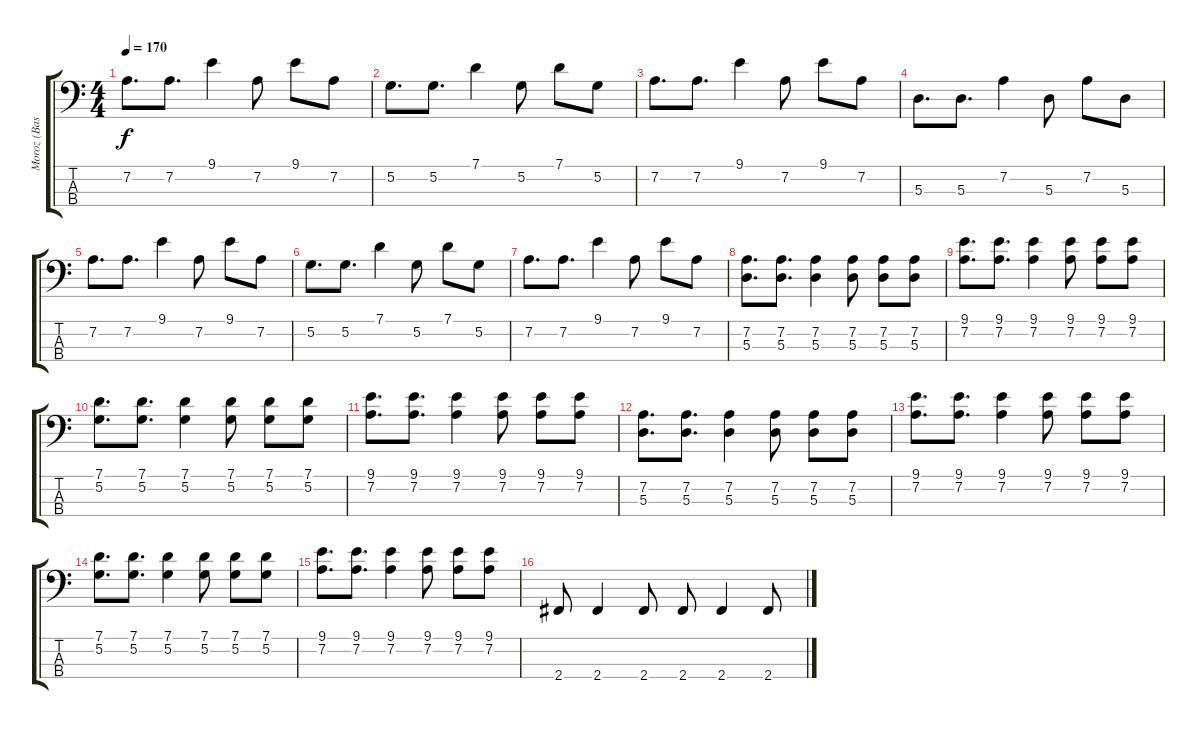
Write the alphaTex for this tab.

\track ("Moroz (Bass)" "Moroz (Bas") {instrument electricbasspick}
\staff {score tabs}
\tuning (G2 D2 A1 E1) {hide}
\ts (4 4)
\tempo 170
\clef f4
\ks c
7.2.8{d dy f} 7.2.8{d} 9.1.4 7.2.8 9.1.8 7.2.8 |
5.2.8{d} 5.2.8{d} 7.1.4 5.2.8 7.1.8 5.2.8 |
7.2.8{d} 7.2.8{d} 9.1.4 7.2.8 9.1.8 7.2.8 |
5.3.8{d} 5.3.8{d} 7.2.4 5.3.8 7.2.8 5.3.8 |
7.2.8{d} 7.2.8{d} 9.1.4 7.2.8 9.1.8 7.2.8 |
5.2.8{d} 5.2.8{d} 7.1.4 5.2.8 7.1.8 5.2.8 |
7.2.8{d} 7.2.8{d} 9.1.4 7.2.8 9.1.8 7.2.8 |
(7.2 5.3).8{d} (7.2 5.3).8{d} (7.2 5.3).4 (7.2 5.3).8 (7.2 5.3).8 (7.2 5.3).8 |
(9.1 7.2).8{d} (9.1 7.2).8{d} (9.1 7.2).4 (9.1 7.2).8 (9.1 7.2).8 (9.1 7.2).8 |
(7.1 5.2).8{d} (7.1 5.2).8{d} (7.1 5.2).4 (7.1 5.2).8 (7.1 5.2).8 (7.1 5.2).8 |
(9.1 7.2).8{d} (9.1 7.2).8{d} (9.1 7.2).4 (9.1 7.2).8 (9.1 7.2).8 (9.1 7.2).8 |
(7.2 5.3).8{d} (7.2 5.3).8{d} (7.2 5.3).4 (7.2 5.3).8 (7.2 5.3).8 (7.2 5.3).8 |
(9.1 7.2).8{d} (9.1 7.2).8{d} (9.1 7.2).4 (9.1 7.2).8 (9.1 7.2).8 (9.1 7.2).8 |
(7.1 5.2).8{d} (7.1 5.2).8{d} (7.1 5.2).4 (7.1 5.2).8 (7.1 5.2).8 (7.1 5.2).8 |
(9.1 7.2).8{d} (9.1 7.2).8{d} (9.1 7.2).4 (9.1 7.2).8 (9.1 7.2).8 (9.1 7.2).8 |
2.4.8 2.4.4 2.4.8 2.4.8 2.4.4 2.4.8
